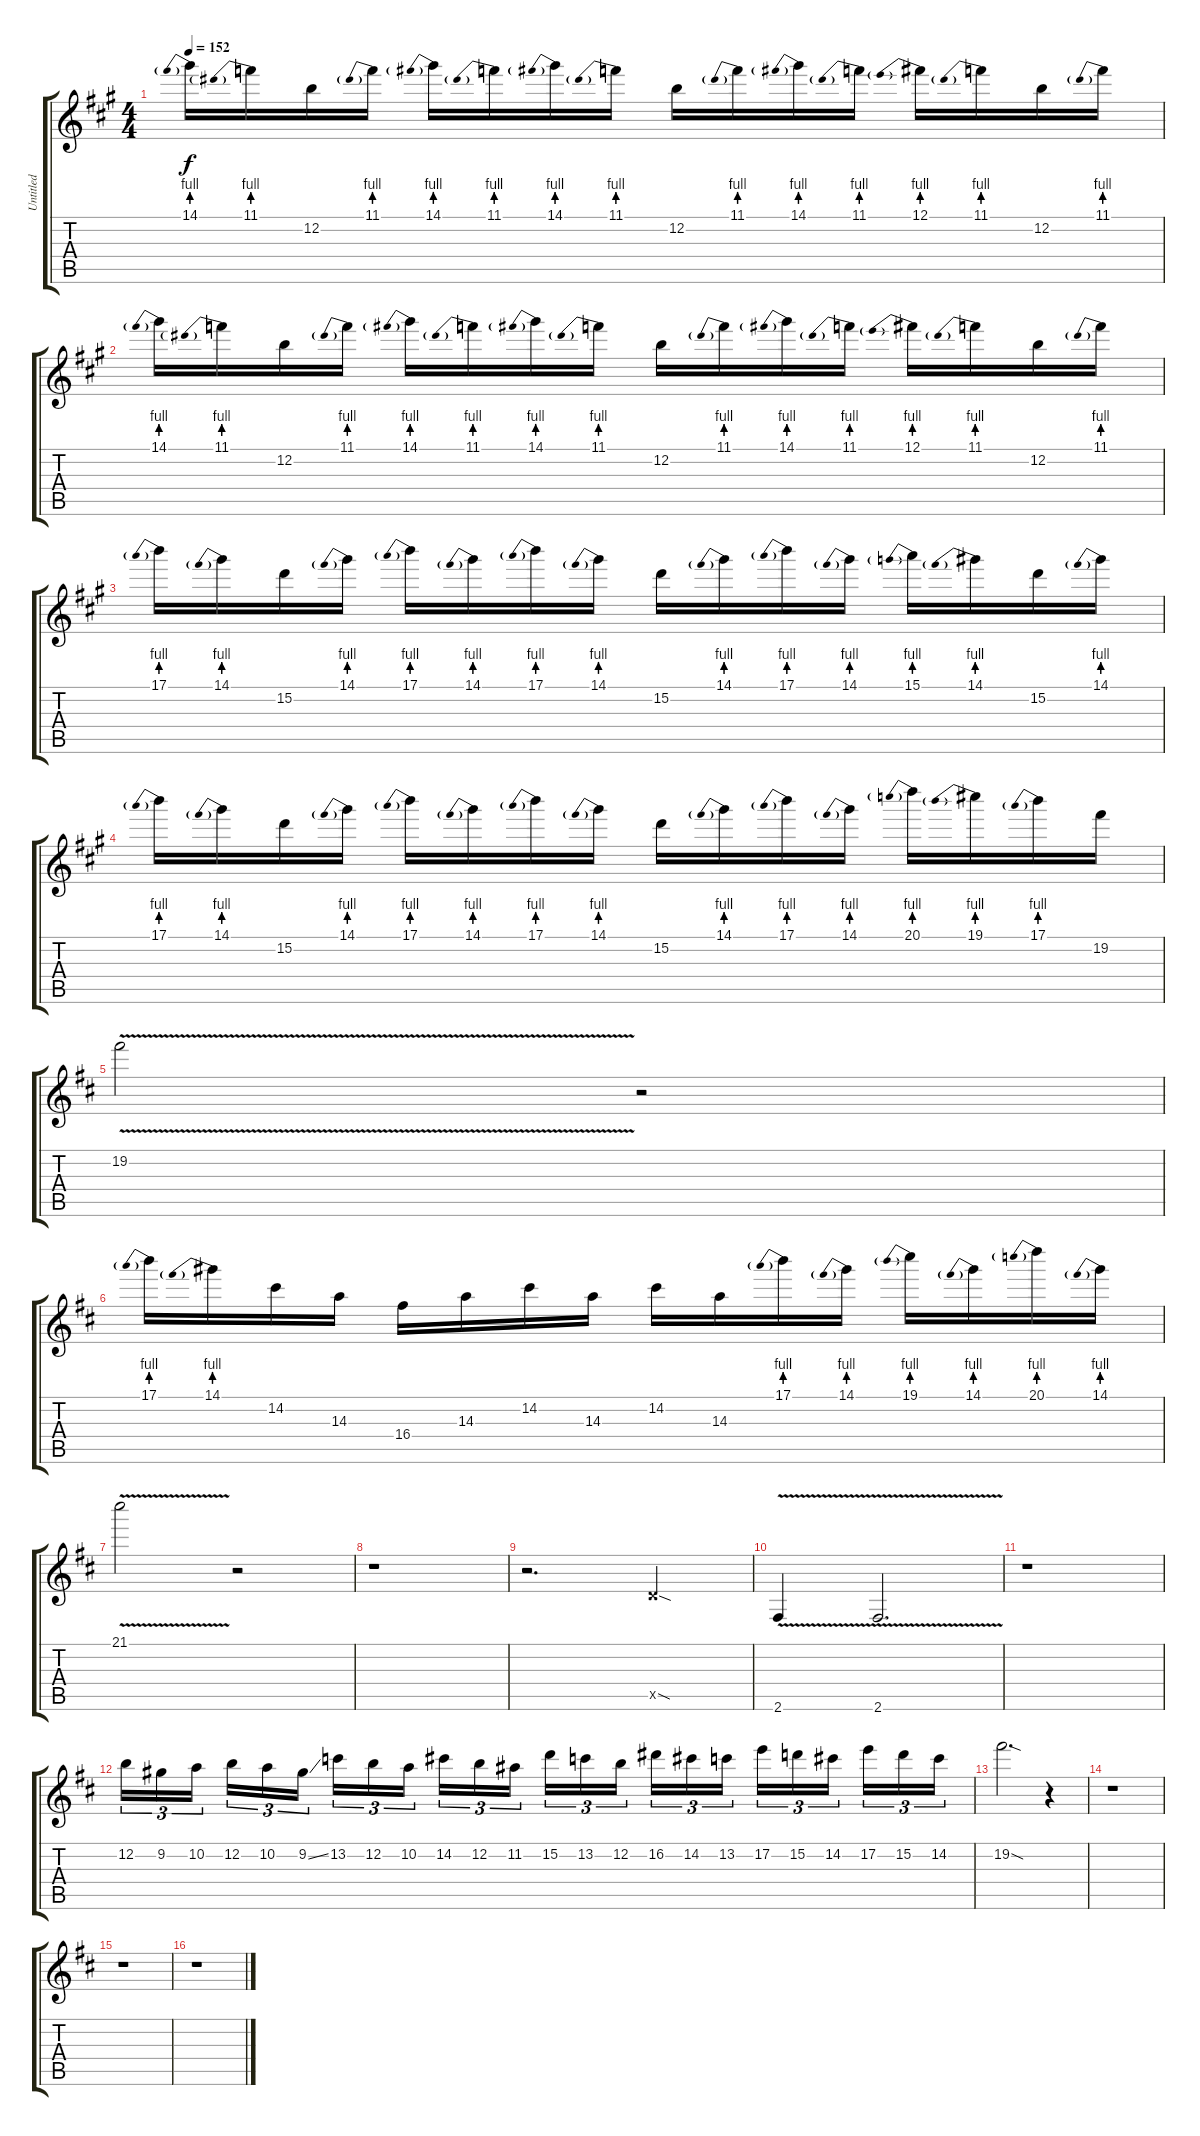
\track ("Untitled" "Untitled") {instrument distortionguitar}
\staff {score tabs}
\tuning (E4 B3 G3 D3 A2 E2) {hide}
\ts (4 4)
\tempo 152
\clef g2
\ks a
14.1{be (prebend 0 4 60 4)}.16{dy f} 11.1{be (prebend 0 4 60 4)}.16 12.2.16 11.1{be (prebend 0 4 60 4)}.16 14.1{be (prebend 0 4 60 4)}.16 11.1{be (prebend 0 4 60 4)}.16 14.1{be (prebend 0 4 60 4)}.16 11.1{be (prebend 0 4 60 4)}.16 12.2.16 11.1{be (prebend 0 4 60 4)}.16 14.1{be (prebend 0 4 60 4)}.16 11.1{be (prebend 0 4 60 4)}.16 12.1{be (prebend 0 4 60 4)}.16 11.1{be (prebend 0 4 60 4)}.16 12.2.16 11.1{be (prebend 0 4 60 4)}.16 |
14.1{be (prebend 0 4 60 4)}.16 11.1{be (prebend 0 4 60 4)}.16 12.2.16 11.1{be (prebend 0 4 60 4)}.16 14.1{be (prebend 0 4 60 4)}.16 11.1{be (prebend 0 4 60 4)}.16 14.1{be (prebend 0 4 60 4)}.16 11.1{be (prebend 0 4 60 4)}.16 12.2.16 11.1{be (prebend 0 4 60 4)}.16 14.1{be (prebend 0 4 60 4)}.16 11.1{be (prebend 0 4 60 4)}.16 12.1{be (prebend 0 4 60 4)}.16 11.1{be (prebend 0 4 60 4)}.16 12.2.16 11.1{be (prebend 0 4 60 4)}.16 |
17.1{be (prebend 0 4 60 4)}.16 14.1{be (prebend 0 4 60 4)}.16 15.2.16 14.1{be (prebend 0 4 60 4)}.16 17.1{be (prebend 0 4 60 4)}.16 14.1{be (prebend 0 4 60 4)}.16 17.1{be (prebend 0 4 60 4)}.16 14.1{be (prebend 0 4 60 4)}.16 15.2.16 14.1{be (prebend 0 4 60 4)}.16 17.1{be (prebend 0 4 60 4)}.16 14.1{be (prebend 0 4 60 4)}.16 15.1{be (prebend 0 4 60 4)}.16 14.1{be (prebend 0 4 60 4)}.16 15.2.16 14.1{be (prebend 0 4 60 4)}.16 |
17.1{be (prebend 0 4 60 4)}.16 14.1{be (prebend 0 4 60 4)}.16 15.2.16 14.1{be (prebend 0 4 60 4)}.16 17.1{be (prebend 0 4 60 4)}.16 14.1{be (prebend 0 4 60 4)}.16 17.1{be (prebend 0 4 60 4)}.16 14.1{be (prebend 0 4 60 4)}.16 15.2.16 14.1{be (prebend 0 4 60 4)}.16 17.1{be (prebend 0 4 60 4)}.16 14.1{be (prebend 0 4 60 4)}.16 20.1{be (prebend 0 4 60 4)}.16 19.1{be (prebend 0 4 60 4)}.16 17.1{be (prebend 0 4 60 4)}.16 19.2.16 |
\ks d
19.2{v}.2 r.2 |
17.1{be (prebend 0 4 60 4)}.16 14.1{be (prebend 0 4 60 4)}.16 14.2.16 14.3.16 16.4.16 14.3.16 14.2.16 14.3.16 14.2.16 14.3.16 17.1{be (prebend 0 4 60 4)}.16 14.1{be (prebend 0 4 60 4)}.16 19.1{be (prebend 0 4 60 4)}.16 14.1{be (prebend 0 4 60 4)}.16 20.1{be (prebend 0 4 60 4)}.16 14.1{be (prebend 0 4 60 4)}.16 |
21.1{v}.2 r.2 |
r.1 |
r.2{d} 5.5{sod x}.4 |
2.6{v}.4 2.6{v}.2{d} |
r.1 |
12.2.16{tu (3 2)} 9.2.16{tu (3 2)} 10.2.16{tu (3 2) beam splitsecondary} 12.2.16{tu (3 2)} 10.2.16{tu (3 2)} 9.2{ss}.16{tu (3 2)} 13.2.16{tu (3 2)} 12.2.16{tu (3 2)} 10.2.16{tu (3 2) beam splitsecondary} 14.2.16{tu (3 2)} 12.2.16{tu (3 2)} 11.2.16{tu (3 2)} 15.2.16{tu (3 2)} 13.2.16{tu (3 2)} 12.2.16{tu (3 2) beam splitsecondary} 16.2.16{tu (3 2)} 14.2.16{tu (3 2)} 13.2.16{tu (3 2)} 17.2.16{tu (3 2)} 15.2.16{tu (3 2)} 14.2.16{tu (3 2) beam splitsecondary} 17.2.16{tu (3 2)} 15.2.16{tu (3 2)} 14.2.16{tu (3 2)} |
19.2{sod}.2{d} r.4 |
r.1 |
r.1 |
r.1
